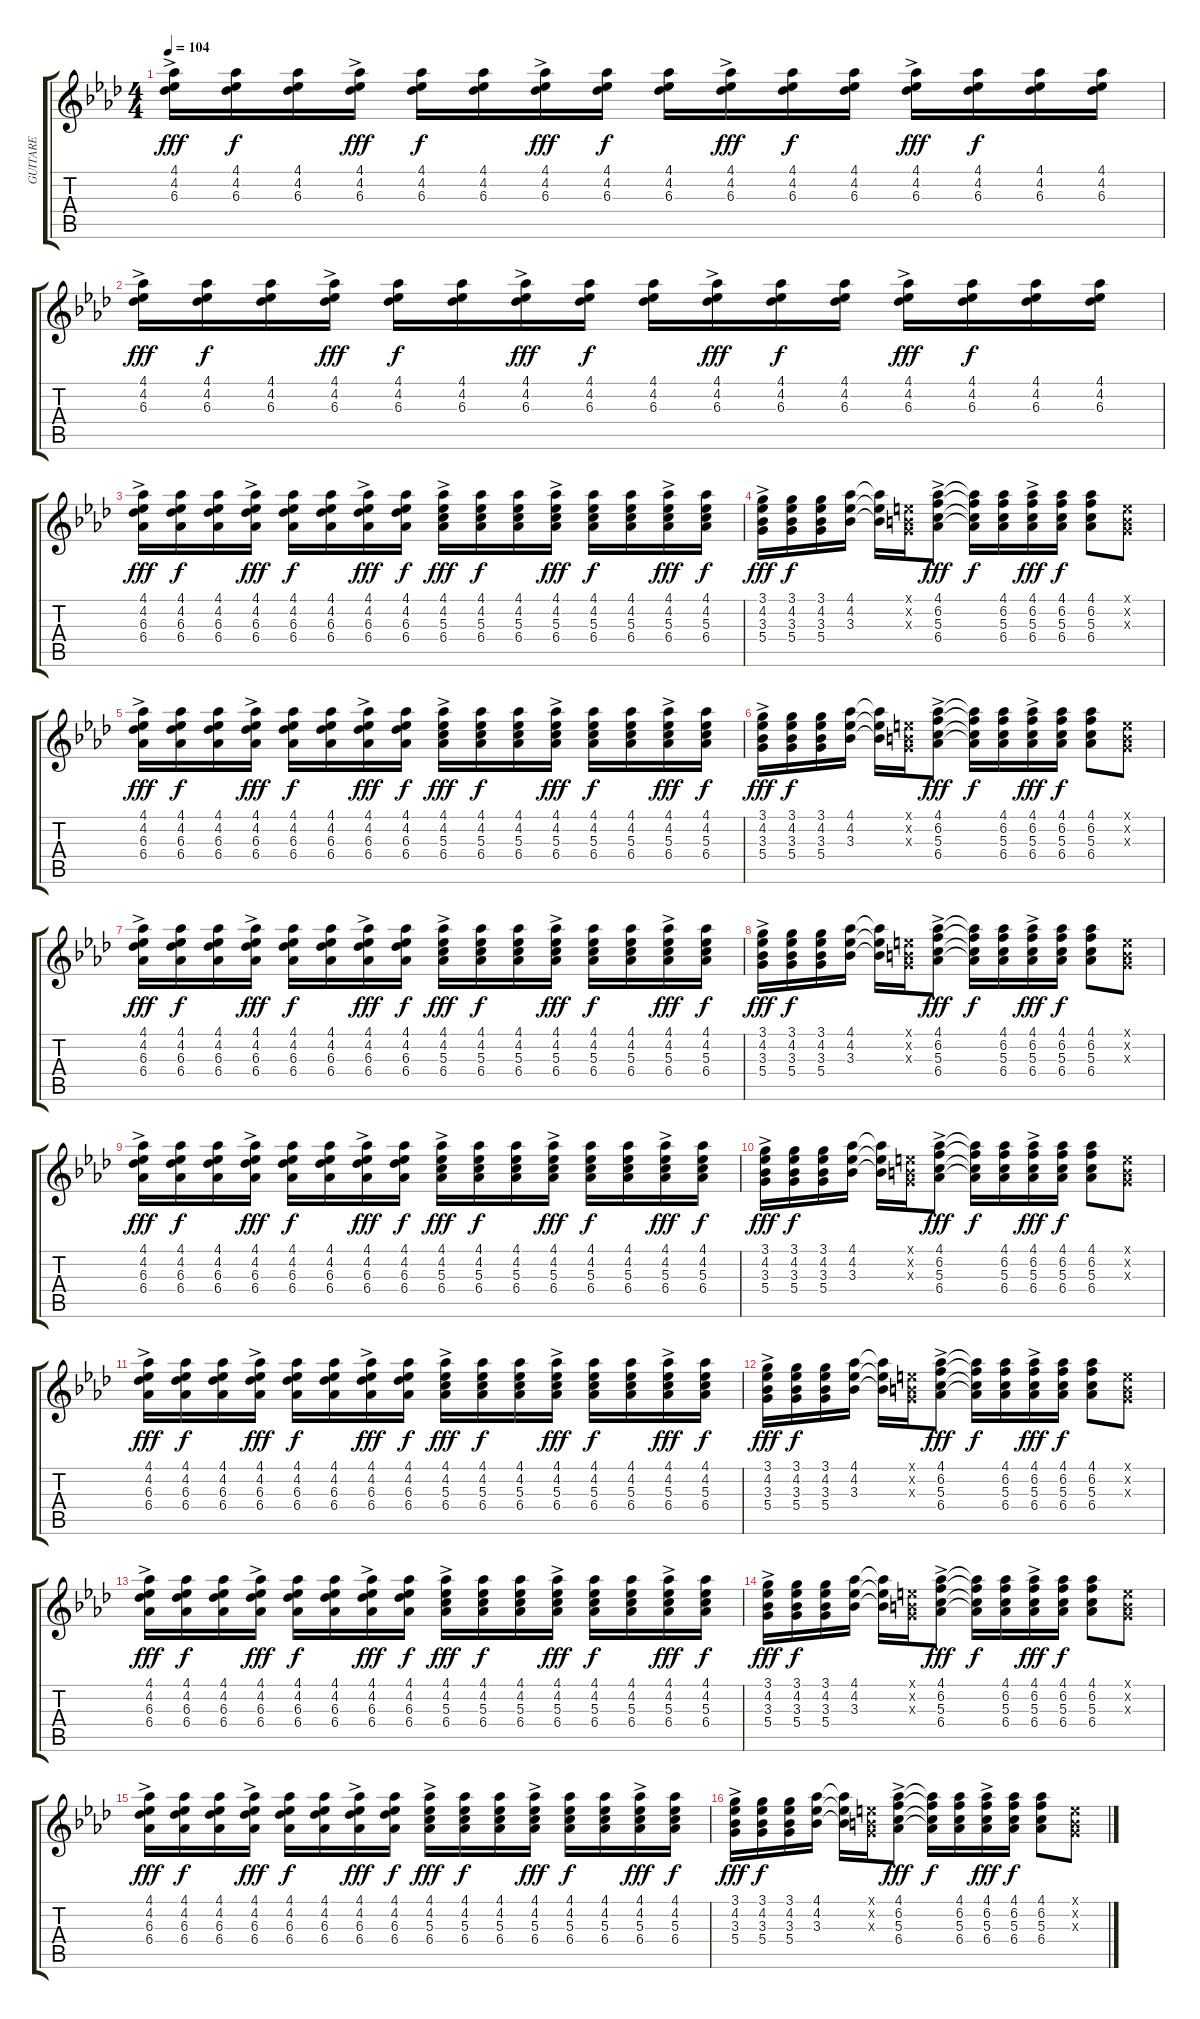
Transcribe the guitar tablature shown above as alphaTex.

\track ("GUITARE" "GUITARE") {instrument acousticguitarsteel}
\staff {score tabs}
\tuning (E4 B3 G3 D3 A2 E2) {hide}
\ts (4 4)
\tempo 104
\clef g2
\ks ab
(4.1{ac} 4.2{ac} 6.3{ac}).16{dy fff} (4.1 4.2 6.3).16{dy f} (4.1 4.2 6.3).16 (4.1{ac} 4.2{ac} 6.3{ac}).16{dy fff} (4.1 4.2 6.3).16{dy f} (4.1 4.2 6.3).16 (4.1{ac} 4.2{ac} 6.3{ac}).16{dy fff} (4.1 4.2 6.3).16{dy f} (4.1 4.2 6.3).16 (4.1{ac} 4.2{ac} 6.3{ac}).16{dy fff} (4.1 4.2 6.3).16{dy f} (4.1 4.2 6.3).16 (4.1{ac} 4.2{ac} 6.3{ac}).16{dy fff} (4.1 4.2 6.3).16{dy f} (4.1 4.2 6.3).16 (4.1 4.2 6.3).16 |
(4.1{ac} 4.2{ac} 6.3{ac}).16{dy fff} (4.1 4.2 6.3).16{dy f} (4.1 4.2 6.3).16 (4.1{ac} 4.2{ac} 6.3{ac}).16{dy fff} (4.1 4.2 6.3).16{dy f} (4.1 4.2 6.3).16 (4.1{ac} 4.2{ac} 6.3{ac}).16{dy fff} (4.1 4.2 6.3).16{dy f} (4.1 4.2 6.3).16 (4.1{ac} 4.2{ac} 6.3{ac}).16{dy fff} (4.1 4.2 6.3).16{dy f} (4.1 4.2 6.3).16 (4.1{ac} 4.2{ac} 6.3{ac}).16{dy fff} (4.1 4.2 6.3).16{dy f} (4.1 4.2 6.3).16 (4.1 4.2 6.3).16 |
(4.1{ac} 4.2{ac} 6.3{ac} 6.4{ac}).16{dy fff} (4.1 4.2 6.3 6.4).16{dy f} (4.1 4.2 6.3 6.4).16 (4.1{ac} 4.2{ac} 6.3{ac} 6.4{ac}).16{dy fff} (4.1 4.2 6.3 6.4).16{dy f} (4.1 4.2 6.3 6.4).16 (4.1{ac} 4.2{ac} 6.3{ac} 6.4{ac}).16{dy fff} (4.1 4.2 6.3 6.4).16{dy f} (4.1{ac} 4.2{ac} 5.3{ac} 6.4{ac}).16{dy fff} (4.1 4.2 5.3 6.4).16{dy f} (4.1 4.2 5.3 6.4).16 (4.1{ac} 4.2{ac} 5.3{ac} 6.4{ac}).16{dy fff} (4.1 4.2 5.3 6.4).16{dy f} (4.1 4.2 5.3 6.4).16 (4.1{ac} 4.2{ac} 5.3{ac} 6.4{ac}).16{dy fff} (4.1 4.2 5.3 6.4).16{dy f} |
(3.1{ac} 4.2{ac} 3.3{ac} 5.4{ac}).16{dy fff} (3.1 4.2 3.3 5.4).16{dy f} (3.1 4.2 3.3 5.4).16 (4.1 4.2 3.3).16 (4.1{t} 4.2{t} 3.3{t}).16 (0.1{x} 0.2{x} 0.3{x}).16 (4.1{ac} 6.2{ac} 5.3{ac} 6.4{ac}).8{dy fff} (4.1{t} 6.2{t} 5.3{t} 6.4{t}).16{dy f} (4.1 6.2 5.3 6.4).16 (4.1{ac} 6.2{ac} 5.3{ac} 6.4{ac}).16{dy fff} (4.1 6.2 5.3 6.4).16{dy f} (4.1 6.2 5.3 6.4).8 (0.1{x} 0.2{x} 0.3{x}).8 |
(4.1{ac} 4.2{ac} 6.3{ac} 6.4{ac}).16{dy fff} (4.1 4.2 6.3 6.4).16{dy f} (4.1 4.2 6.3 6.4).16 (4.1{ac} 4.2{ac} 6.3{ac} 6.4{ac}).16{dy fff} (4.1 4.2 6.3 6.4).16{dy f} (4.1 4.2 6.3 6.4).16 (4.1{ac} 4.2{ac} 6.3{ac} 6.4{ac}).16{dy fff} (4.1 4.2 6.3 6.4).16{dy f} (4.1{ac} 4.2{ac} 5.3{ac} 6.4{ac}).16{dy fff} (4.1 4.2 5.3 6.4).16{dy f} (4.1 4.2 5.3 6.4).16 (4.1{ac} 4.2{ac} 5.3{ac} 6.4{ac}).16{dy fff} (4.1 4.2 5.3 6.4).16{dy f} (4.1 4.2 5.3 6.4).16 (4.1{ac} 4.2{ac} 5.3{ac} 6.4{ac}).16{dy fff} (4.1 4.2 5.3 6.4).16{dy f} |
(3.1{ac} 4.2{ac} 3.3{ac} 5.4{ac}).16{dy fff} (3.1 4.2 3.3 5.4).16{dy f} (3.1 4.2 3.3 5.4).16 (4.1 4.2 3.3).16 (4.1{t} 4.2{t} 3.3{t}).16 (0.1{x} 0.2{x} 0.3{x}).16 (4.1{ac} 6.2{ac} 5.3{ac} 6.4{ac}).8{dy fff} (4.1{t} 6.2{t} 5.3{t} 6.4{t}).16{dy f} (4.1 6.2 5.3 6.4).16 (4.1{ac} 6.2{ac} 5.3{ac} 6.4{ac}).16{dy fff} (4.1 6.2 5.3 6.4).16{dy f} (4.1 6.2 5.3 6.4).8 (0.1{x} 0.2{x} 0.3{x}).8 |
(4.1{ac} 4.2{ac} 6.3{ac} 6.4{ac}).16{dy fff} (4.1 4.2 6.3 6.4).16{dy f} (4.1 4.2 6.3 6.4).16 (4.1{ac} 4.2{ac} 6.3{ac} 6.4{ac}).16{dy fff} (4.1 4.2 6.3 6.4).16{dy f} (4.1 4.2 6.3 6.4).16 (4.1{ac} 4.2{ac} 6.3{ac} 6.4{ac}).16{dy fff} (4.1 4.2 6.3 6.4).16{dy f} (4.1{ac} 4.2{ac} 5.3{ac} 6.4{ac}).16{dy fff} (4.1 4.2 5.3 6.4).16{dy f} (4.1 4.2 5.3 6.4).16 (4.1{ac} 4.2{ac} 5.3{ac} 6.4{ac}).16{dy fff} (4.1 4.2 5.3 6.4).16{dy f} (4.1 4.2 5.3 6.4).16 (4.1{ac} 4.2{ac} 5.3{ac} 6.4{ac}).16{dy fff} (4.1 4.2 5.3 6.4).16{dy f} |
(3.1{ac} 4.2{ac} 3.3{ac} 5.4{ac}).16{dy fff} (3.1 4.2 3.3 5.4).16{dy f} (3.1 4.2 3.3 5.4).16 (4.1 4.2 3.3).16 (4.1{t} 4.2{t} 3.3{t}).16 (0.1{x} 0.2{x} 0.3{x}).16 (4.1{ac} 6.2{ac} 5.3{ac} 6.4{ac}).8{dy fff} (4.1{t} 6.2{t} 5.3{t} 6.4{t}).16{dy f} (4.1 6.2 5.3 6.4).16 (4.1{ac} 6.2{ac} 5.3{ac} 6.4{ac}).16{dy fff} (4.1 6.2 5.3 6.4).16{dy f} (4.1 6.2 5.3 6.4).8 (0.1{x} 0.2{x} 0.3{x}).8 |
(4.1{ac} 4.2{ac} 6.3{ac} 6.4{ac}).16{dy fff} (4.1 4.2 6.3 6.4).16{dy f} (4.1 4.2 6.3 6.4).16 (4.1{ac} 4.2{ac} 6.3{ac} 6.4{ac}).16{dy fff} (4.1 4.2 6.3 6.4).16{dy f} (4.1 4.2 6.3 6.4).16 (4.1{ac} 4.2{ac} 6.3{ac} 6.4{ac}).16{dy fff} (4.1 4.2 6.3 6.4).16{dy f} (4.1{ac} 4.2{ac} 5.3{ac} 6.4{ac}).16{dy fff} (4.1 4.2 5.3 6.4).16{dy f} (4.1 4.2 5.3 6.4).16 (4.1{ac} 4.2{ac} 5.3{ac} 6.4{ac}).16{dy fff} (4.1 4.2 5.3 6.4).16{dy f} (4.1 4.2 5.3 6.4).16 (4.1{ac} 4.2{ac} 5.3{ac} 6.4{ac}).16{dy fff} (4.1 4.2 5.3 6.4).16{dy f} |
(3.1{ac} 4.2{ac} 3.3{ac} 5.4{ac}).16{dy fff} (3.1 4.2 3.3 5.4).16{dy f} (3.1 4.2 3.3 5.4).16 (4.1 4.2 3.3).16 (4.1{t} 4.2{t} 3.3{t}).16 (0.1{x} 0.2{x} 0.3{x}).16 (4.1{ac} 6.2{ac} 5.3{ac} 6.4{ac}).8{dy fff} (4.1{t} 6.2{t} 5.3{t} 6.4{t}).16{dy f} (4.1 6.2 5.3 6.4).16 (4.1{ac} 6.2{ac} 5.3{ac} 6.4{ac}).16{dy fff} (4.1 6.2 5.3 6.4).16{dy f} (4.1 6.2 5.3 6.4).8 (0.1{x} 0.2{x} 0.3{x}).8 |
(4.1{ac} 4.2{ac} 6.3{ac} 6.4{ac}).16{dy fff} (4.1 4.2 6.3 6.4).16{dy f} (4.1 4.2 6.3 6.4).16 (4.1{ac} 4.2{ac} 6.3{ac} 6.4{ac}).16{dy fff} (4.1 4.2 6.3 6.4).16{dy f} (4.1 4.2 6.3 6.4).16 (4.1{ac} 4.2{ac} 6.3{ac} 6.4{ac}).16{dy fff} (4.1 4.2 6.3 6.4).16{dy f} (4.1{ac} 4.2{ac} 5.3{ac} 6.4{ac}).16{dy fff} (4.1 4.2 5.3 6.4).16{dy f} (4.1 4.2 5.3 6.4).16 (4.1{ac} 4.2{ac} 5.3{ac} 6.4{ac}).16{dy fff} (4.1 4.2 5.3 6.4).16{dy f} (4.1 4.2 5.3 6.4).16 (4.1{ac} 4.2{ac} 5.3{ac} 6.4{ac}).16{dy fff} (4.1 4.2 5.3 6.4).16{dy f} |
(3.1{ac} 4.2{ac} 3.3{ac} 5.4{ac}).16{dy fff} (3.1 4.2 3.3 5.4).16{dy f} (3.1 4.2 3.3 5.4).16 (4.1 4.2 3.3).16 (4.1{t} 4.2{t} 3.3{t}).16 (0.1{x} 0.2{x} 0.3{x}).16 (4.1{ac} 6.2{ac} 5.3{ac} 6.4{ac}).8{dy fff} (4.1{t} 6.2{t} 5.3{t} 6.4{t}).16{dy f} (4.1 6.2 5.3 6.4).16 (4.1{ac} 6.2{ac} 5.3{ac} 6.4{ac}).16{dy fff} (4.1 6.2 5.3 6.4).16{dy f} (4.1 6.2 5.3 6.4).8 (0.1{x} 0.2{x} 0.3{x}).8 |
(4.1{ac} 4.2{ac} 6.3{ac} 6.4{ac}).16{dy fff} (4.1 4.2 6.3 6.4).16{dy f} (4.1 4.2 6.3 6.4).16 (4.1{ac} 4.2{ac} 6.3{ac} 6.4{ac}).16{dy fff} (4.1 4.2 6.3 6.4).16{dy f} (4.1 4.2 6.3 6.4).16 (4.1{ac} 4.2{ac} 6.3{ac} 6.4{ac}).16{dy fff} (4.1 4.2 6.3 6.4).16{dy f} (4.1{ac} 4.2{ac} 5.3{ac} 6.4{ac}).16{dy fff} (4.1 4.2 5.3 6.4).16{dy f} (4.1 4.2 5.3 6.4).16 (4.1{ac} 4.2{ac} 5.3{ac} 6.4{ac}).16{dy fff} (4.1 4.2 5.3 6.4).16{dy f} (4.1 4.2 5.3 6.4).16 (4.1{ac} 4.2{ac} 5.3{ac} 6.4{ac}).16{dy fff} (4.1 4.2 5.3 6.4).16{dy f} |
(3.1{ac} 4.2{ac} 3.3{ac} 5.4{ac}).16{dy fff} (3.1 4.2 3.3 5.4).16{dy f} (3.1 4.2 3.3 5.4).16 (4.1 4.2 3.3).16 (4.1{t} 4.2{t} 3.3{t}).16 (0.1{x} 0.2{x} 0.3{x}).16 (4.1{ac} 6.2{ac} 5.3{ac} 6.4{ac}).8{dy fff} (4.1{t} 6.2{t} 5.3{t} 6.4{t}).16{dy f} (4.1 6.2 5.3 6.4).16 (4.1{ac} 6.2{ac} 5.3{ac} 6.4{ac}).16{dy fff} (4.1 6.2 5.3 6.4).16{dy f} (4.1 6.2 5.3 6.4).8 (0.1{x} 0.2{x} 0.3{x}).8 |
(4.1{ac} 4.2{ac} 6.3{ac} 6.4{ac}).16{dy fff} (4.1 4.2 6.3 6.4).16{dy f} (4.1 4.2 6.3 6.4).16 (4.1{ac} 4.2{ac} 6.3{ac} 6.4{ac}).16{dy fff} (4.1 4.2 6.3 6.4).16{dy f} (4.1 4.2 6.3 6.4).16 (4.1{ac} 4.2{ac} 6.3{ac} 6.4{ac}).16{dy fff} (4.1 4.2 6.3 6.4).16{dy f} (4.1{ac} 4.2{ac} 5.3{ac} 6.4{ac}).16{dy fff} (4.1 4.2 5.3 6.4).16{dy f} (4.1 4.2 5.3 6.4).16 (4.1{ac} 4.2{ac} 5.3{ac} 6.4{ac}).16{dy fff} (4.1 4.2 5.3 6.4).16{dy f} (4.1 4.2 5.3 6.4).16 (4.1{ac} 4.2{ac} 5.3{ac} 6.4{ac}).16{dy fff} (4.1 4.2 5.3 6.4).16{dy f} |
(3.1{ac} 4.2{ac} 3.3{ac} 5.4{ac}).16{dy fff} (3.1 4.2 3.3 5.4).16{dy f} (3.1 4.2 3.3 5.4).16 (4.1 4.2 3.3).16 (4.1{t} 4.2{t} 3.3{t}).16 (0.1{x} 0.2{x} 0.3{x}).16 (4.1{ac} 6.2{ac} 5.3{ac} 6.4{ac}).8{dy fff} (4.1{t} 6.2{t} 5.3{t} 6.4{t}).16{dy f} (4.1 6.2 5.3 6.4).16 (4.1{ac} 6.2{ac} 5.3{ac} 6.4{ac}).16{dy fff} (4.1 6.2 5.3 6.4).16{dy f} (4.1 6.2 5.3 6.4).8 (0.1{x} 0.2{x} 0.3{x}).8
